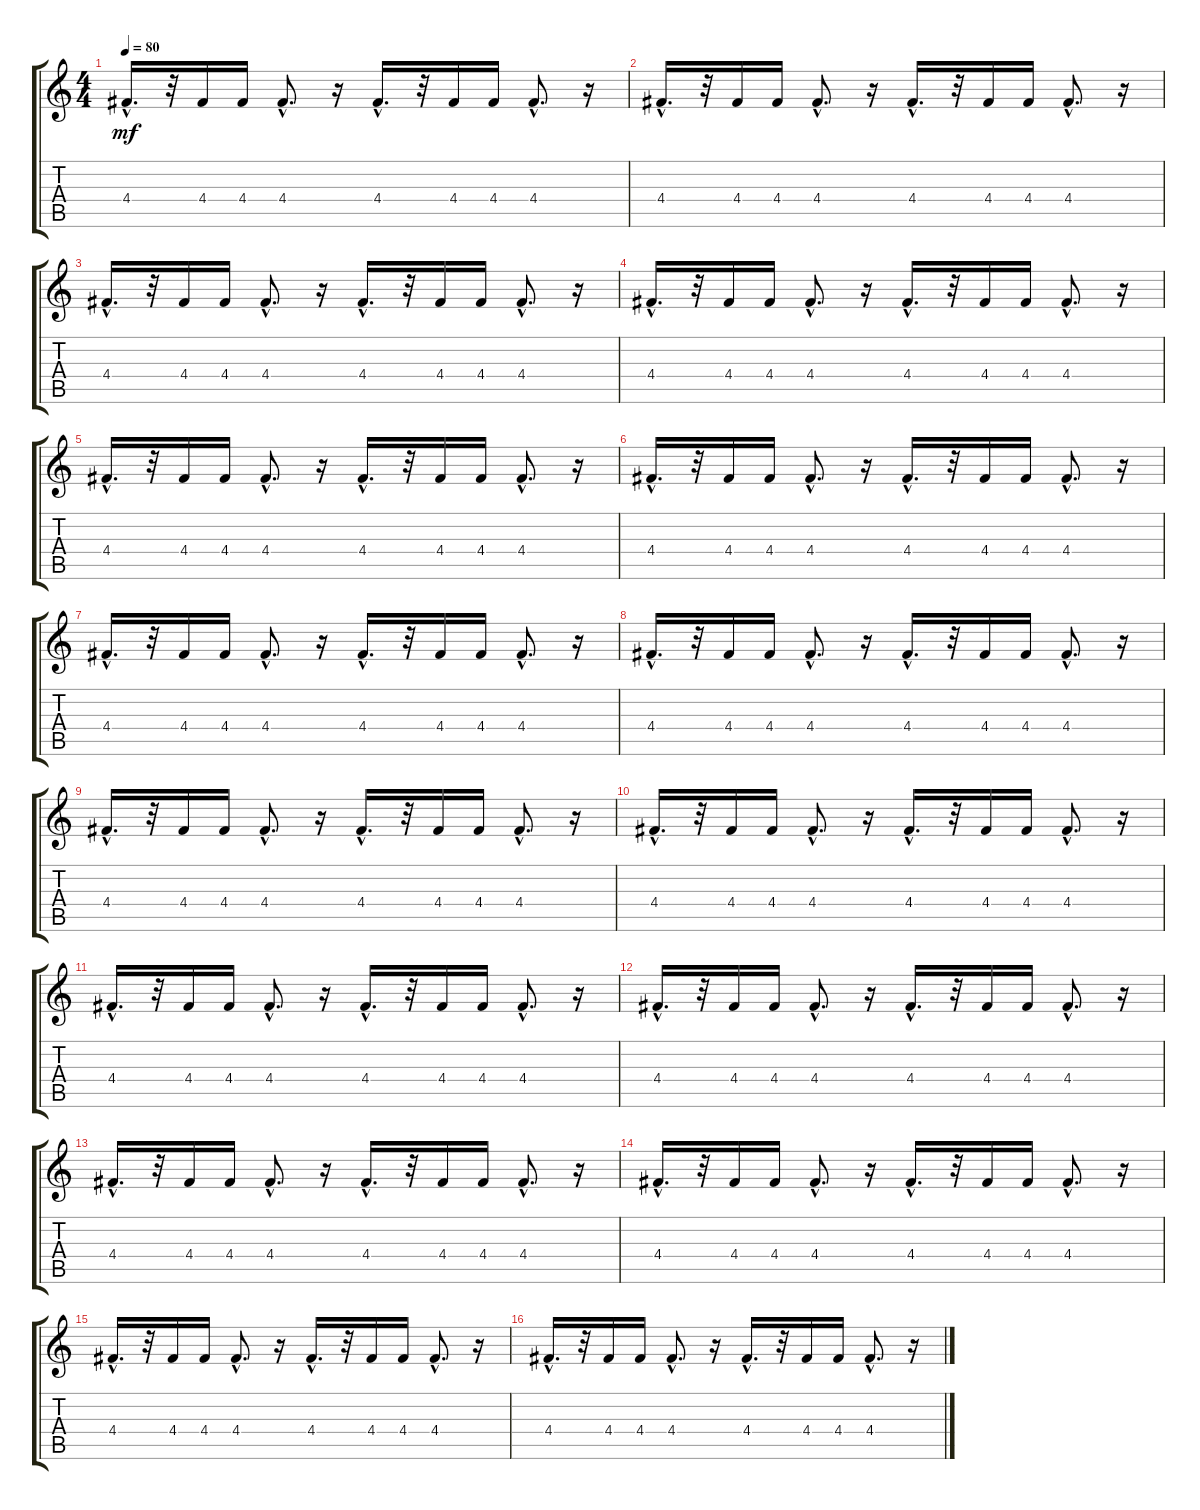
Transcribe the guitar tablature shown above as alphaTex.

\track "" {instrument acousticguitarnylon}
\staff {score tabs}
\tuning (E4 B3 G3 D3 A2 E2) {hide}
\ts (4 4)
\tempo 80
\clef g2
\ks c
4.4{hac}.16{d dy mf} r.32 4.4.16 4.4.16 4.4{hac}.8{d} r.16 4.4{hac}.16{d} r.32 4.4.16 4.4.16 4.4{hac}.8{d} r.16 |
4.4{hac}.16{d} r.32 4.4.16 4.4.16 4.4{hac}.8{d} r.16 4.4{hac}.16{d} r.32 4.4.16 4.4.16 4.4{hac}.8{d} r.16 |
4.4{hac}.16{d} r.32 4.4.16 4.4.16 4.4{hac}.8{d} r.16 4.4{hac}.16{d} r.32 4.4.16 4.4.16 4.4{hac}.8{d} r.16 |
4.4{hac}.16{d} r.32 4.4.16 4.4.16 4.4{hac}.8{d} r.16 4.4{hac}.16{d} r.32 4.4.16 4.4.16 4.4{hac}.8{d} r.16 |
4.4{hac}.16{d} r.32 4.4.16 4.4.16 4.4{hac}.8{d} r.16 4.4{hac}.16{d} r.32 4.4.16 4.4.16 4.4{hac}.8{d} r.16 |
4.4{hac}.16{d} r.32 4.4.16 4.4.16 4.4{hac}.8{d} r.16 4.4{hac}.16{d} r.32 4.4.16 4.4.16 4.4{hac}.8{d} r.16 |
4.4{hac}.16{d} r.32 4.4.16 4.4.16 4.4{hac}.8{d} r.16 4.4{hac}.16{d} r.32 4.4.16 4.4.16 4.4{hac}.8{d} r.16 |
4.4{hac}.16{d} r.32 4.4.16 4.4.16 4.4{hac}.8{d} r.16 4.4{hac}.16{d} r.32 4.4.16 4.4.16 4.4{hac}.8{d} r.16 |
4.4{hac}.16{d} r.32 4.4.16 4.4.16 4.4{hac}.8{d} r.16 4.4{hac}.16{d} r.32 4.4.16 4.4.16 4.4{hac}.8{d} r.16 |
4.4{hac}.16{d} r.32 4.4.16 4.4.16 4.4{hac}.8{d} r.16 4.4{hac}.16{d} r.32 4.4.16 4.4.16 4.4{hac}.8{d} r.16 |
4.4{hac}.16{d} r.32 4.4.16 4.4.16 4.4{hac}.8{d} r.16 4.4{hac}.16{d} r.32 4.4.16 4.4.16 4.4{hac}.8{d} r.16 |
4.4{hac}.16{d} r.32 4.4.16 4.4.16 4.4{hac}.8{d} r.16 4.4{hac}.16{d} r.32 4.4.16 4.4.16 4.4{hac}.8{d} r.16 |
4.4{hac}.16{d} r.32 4.4.16 4.4.16 4.4{hac}.8{d} r.16 4.4{hac}.16{d} r.32 4.4.16 4.4.16 4.4{hac}.8{d} r.16 |
4.4{hac}.16{d} r.32 4.4.16 4.4.16 4.4{hac}.8{d} r.16 4.4{hac}.16{d} r.32 4.4.16 4.4.16 4.4{hac}.8{d} r.16 |
4.4{hac}.16{d} r.32 4.4.16 4.4.16 4.4{hac}.8{d} r.16 4.4{hac}.16{d} r.32 4.4.16 4.4.16 4.4{hac}.8{d} r.16 |
4.4{hac}.16{d} r.32 4.4.16 4.4.16 4.4{hac}.8{d} r.16 4.4{hac}.16{d} r.32 4.4.16 4.4.16 4.4{hac}.8{d} r.16
